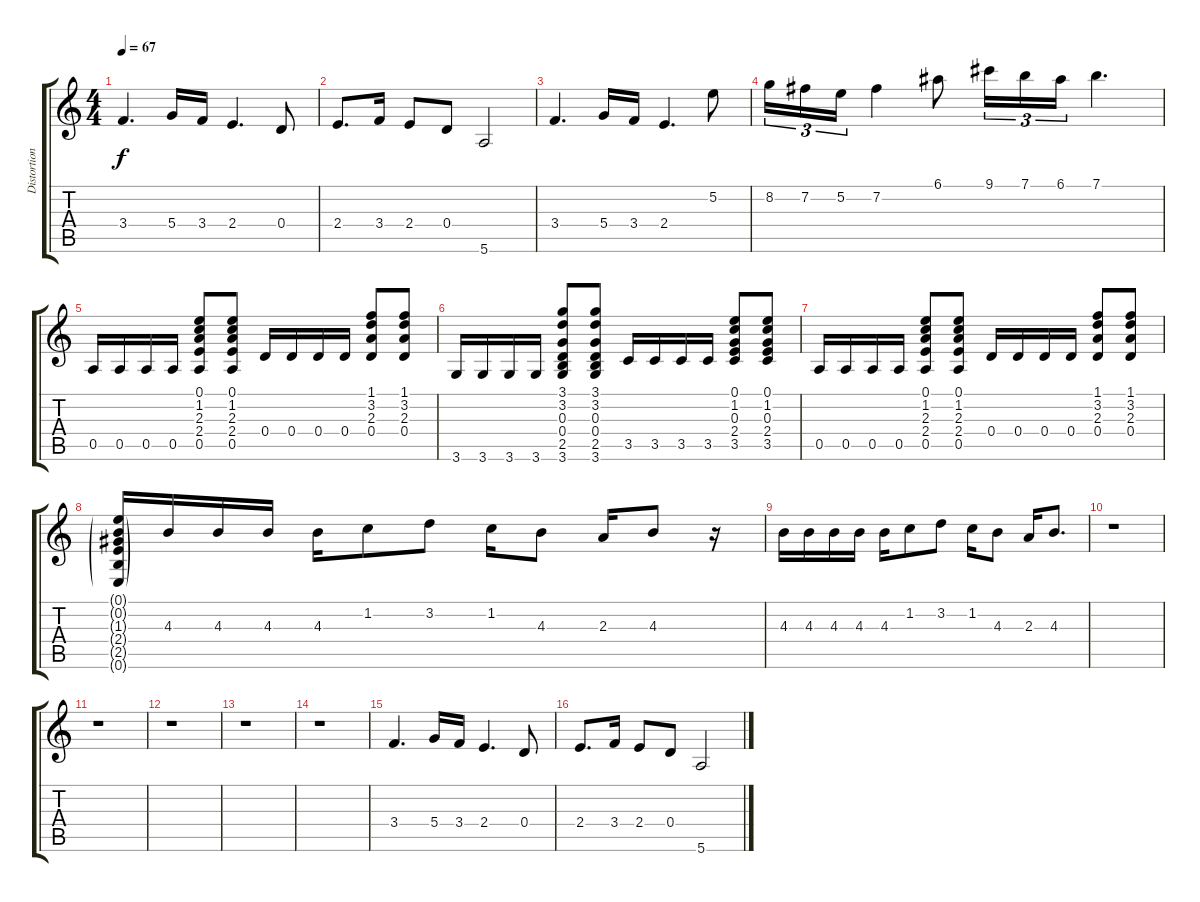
\track ("Distortion Guitar" "Distortion") {instrument distortionguitar}
\staff {score tabs}
\tuning (E4 B3 G3 D3 A2 E2) {hide}
\ts (4 4)
\tempo 67
\clef g2
\ks c
3.4.4{d dy f} 5.4.16 3.4.16 2.4.4{d} 0.4.8 |
2.4.8{d} 3.4.16 2.4.8 0.4.8 5.6.2 |
3.4.4{d} 5.4.16 3.4.16 2.4.4{d} 5.2.8 |
8.2.16{tu (3 2)} 7.2.16{tu (3 2)} 5.2.16{tu (3 2)} 7.2.4 6.1.8 9.1.16{tu (3 2)} 7.1.16{tu (3 2)} 6.1.16{tu (3 2)} 7.1.4{d} |
0.5.16 0.5.16 0.5.16 0.5.16 (0.1 1.2 2.3 2.4 0.5).8 (0.1 1.2 2.3 2.4 0.5).8 0.4.16 0.4.16 0.4.16 0.4.16 (1.1 3.2 2.3 0.4).8 (1.1 3.2 2.3 0.4).8 |
3.6.16 3.6.16 3.6.16 3.6.16 (3.1 3.2 0.3 0.4 2.5 3.6).8 (3.1 3.2 0.3 0.4 2.5 3.6).8 3.5.16 3.5.16 3.5.16 3.5.16 (0.1 1.2 0.3 2.4 3.5).8 (0.1 1.2 0.3 2.4 3.5).8 |
0.5.16 0.5.16 0.5.16 0.5.16 (0.1 1.2 2.3 2.4 0.5).8 (0.1 1.2 2.3 2.4 0.5).8 0.4.16 0.4.16 0.4.16 0.4.16 (1.1 3.2 2.3 0.4).8 (1.1 3.2 2.3 0.4).8 |
(0.1{g} 0.2{g} 1.3{g} 2.4{g} 2.5{g} 0.6{g}).16 4.3.16 4.3.16 4.3.16 4.3.16 1.2.8 3.2.8 1.2.16 4.3.8 2.3.16 4.3.8 r.16 |
4.3.16 4.3.16 4.3.16 4.3.16 4.3.16 1.2.8 3.2.8 1.2.16 4.3.8 2.3.16 4.3.8{d} |
r.1 |
r.1 |
r.1 |
r.1 |
r.1 |
3.4.4{d} 5.4.16 3.4.16 2.4.4{d} 0.4.8 |
2.4.8{d} 3.4.16 2.4.8 0.4.8 5.6.2
